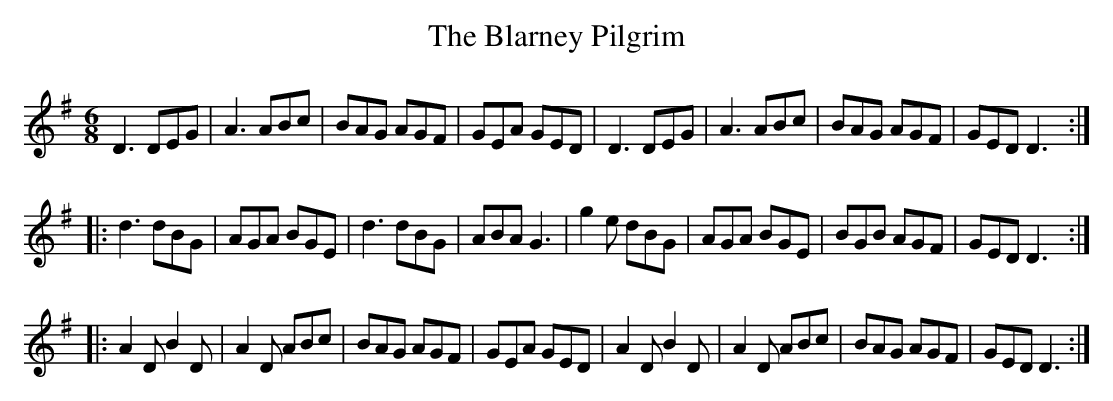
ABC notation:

X:1
T:The Blarney Pilgrim
M:6/8
L:1/8
K:DMix
D3 DEG|A3 ABc|BAG AGF|GEA GED|\
D3 DEG|A3 ABc|BAG AGF|GED D3 :|
|:d3 dBG|AGA BGE|d3 dBG|ABA G3|\
g2 e dBG|AGA BGE|BGB AGF|GED D3 :|
|:A2 D B2 D|A2 D ABc|BAG AGF|GEA GED|\
A2 D B2 D|A2 D ABc|BAG AGF|GED D3 :|
